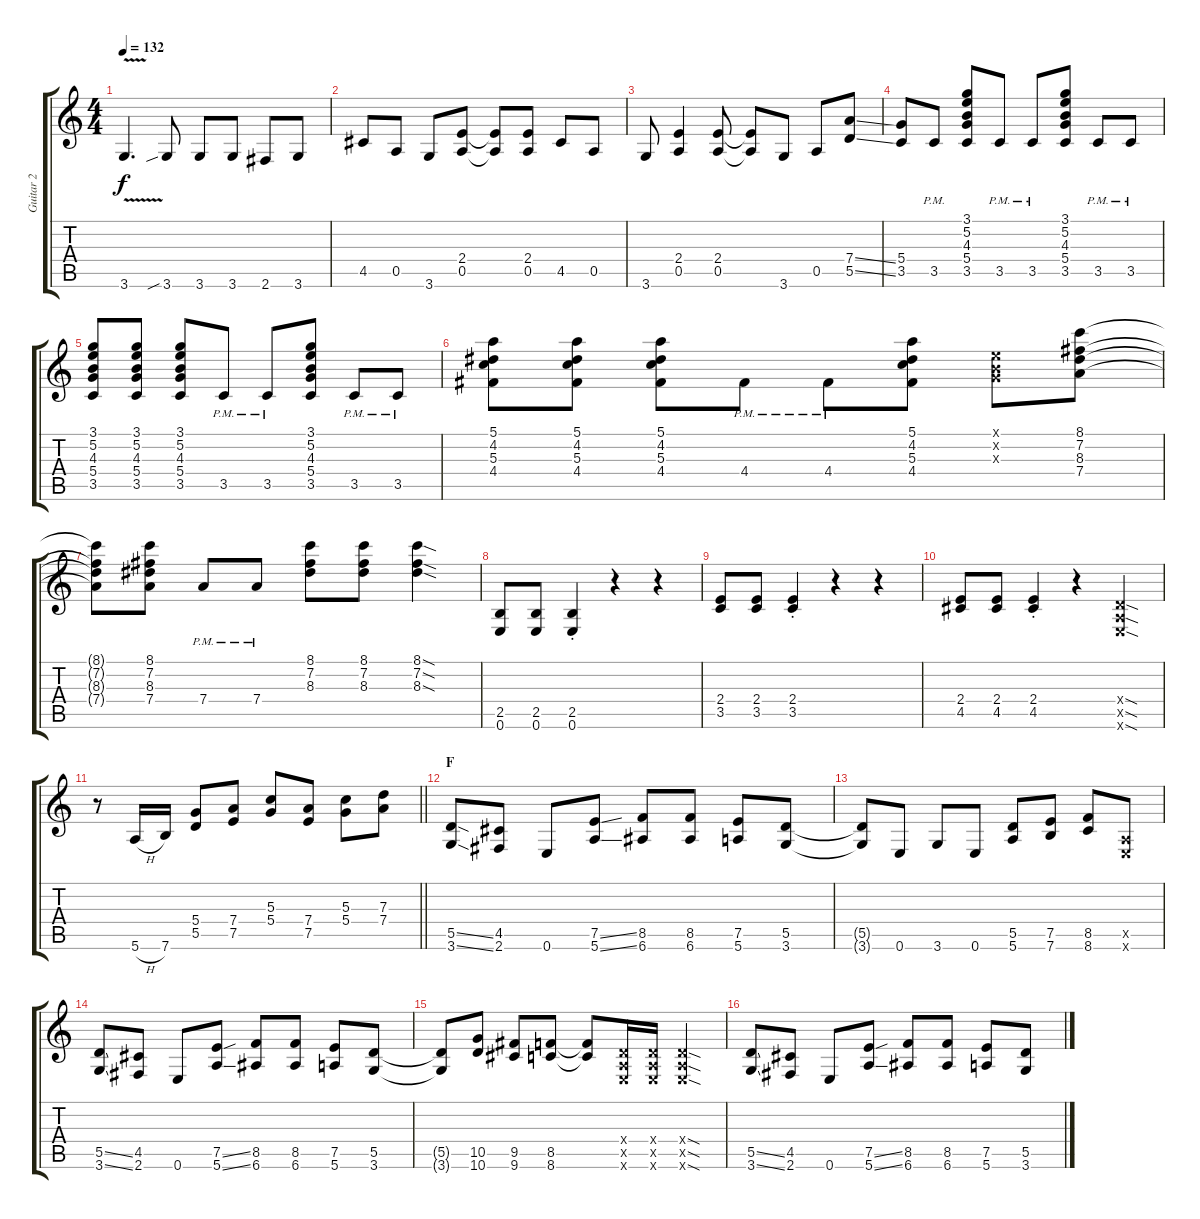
\track ("Guitar 2" "Guitar 2") {instrument distortionguitar}
\staff {score tabs}
\tuning (E4 B3 G3 D3 A2 E2) {hide}
\ts (4 4)
\tempo 132
\clef g2
\ks c
3.6{v t}.4{d dy f} 3.6{sib}.8 3.6.8 3.6.8 2.6.8 3.6.8 |
4.5.8 0.5.8 3.6.8 (2.4 0.5).8 (2.4{t} 0.5{t}).8 (2.4 0.5).8 4.5.8 0.5.8 |
3.6.8 (2.4 0.5).4 (2.4 0.5).8 (2.4{t} 0.5{t}).8 3.6.8 0.5.8 (7.4{ss} 5.5{ss}).8 |
(5.4 3.5).8 3.5{pm}.8 (3.1 5.2 4.3 5.4 3.5).8 3.5{pm}.8 3.5{pm}.8 (3.1 5.2 4.3 5.4 3.5).8 3.5{pm}.8 3.5{pm}.8 |
(3.1 5.2 4.3 5.4 3.5).8 (3.1 5.2 4.3 5.4 3.5).8 (3.1 5.2 4.3 5.4 3.5).8 3.5{pm}.8 3.5{pm}.8 (3.1 5.2 4.3 5.4 3.5).8 3.5{pm}.8 3.5{pm}.8 |
(5.1 4.2 5.3 4.4).8 (5.1 4.2 5.3 4.4).8 (5.1 4.2 5.3 4.4).8 4.4{pm}.8 4.4{pm}.8 (5.1 4.2 5.3 4.4).8 (0.1{x} 0.2{x} 0.3{x}).8 (8.1 7.2 8.3 7.4).8 |
(8.1{t} 7.2{t} 8.3{t} 7.4{t}).8 (8.1 7.2 8.3 7.4).8 7.4{pm}.8 7.4{pm}.8 (8.1 7.2 8.3).8 (8.1 7.2 8.3).8 (8.1{sod} 7.2{sod} 8.3{sod}).4 |
(2.5 0.6).8 (2.5 0.6).8 (2.5{st} 0.6).4 r.4 r.4 |
(2.4 3.5).8 (2.4 3.5).8 (2.4{st} 3.5).4 r.4 r.4 |
(2.4 4.5).8 (2.4 4.5).8 (2.4 4.5{st}).4 r.4 (0.4{sod x} 0.5{sod x} 0.6{sod x}).4 |
\barLineRight lightlight
r.8 5.6{h}.16 7.6.16 (5.4 5.5).8 (7.4 7.5).8 (5.3 5.4).8 (7.4 7.5).8 (5.3 5.4).8 (7.3 7.4).8 |
\section ("" "F")
(5.5{ss} 3.6{ss}).8 (4.5 2.6).8 0.6.8 (7.5{ss} 5.6{ss}).8 (8.5 6.6).8 (8.5 6.6).8 (7.5 5.6).8 (5.5 3.6).8 |
(5.5{t} 3.6{t}).8 0.6.8 3.6.8 0.6.8 (5.5 5.6).8 (7.5 7.6).8 (8.5 8.6).8 (0.5{x} 0.6{x}).8 |
(5.5{ss} 3.6{ss}).8 (4.5 2.6).8 0.6.8 (7.5{ss} 5.6{ss}).8 (8.5 6.6).8 (8.5 6.6).8 (7.5 5.6).8 (5.5 3.6).8 |
(5.5{t} 3.6{t}).8 (10.5 10.6).8 (9.5 9.6).8 (8.5 8.6).8 (8.5{t} 8.6{t}).8 (0.4{x} 0.5{x} 0.6{x}).16 (0.4{x} 0.5{x} 0.6{x}).16 (0.4{sod x} 0.5{sod x} 0.6{sod x}).4 |
(5.5{ss} 3.6{ss}).8 (4.5 2.6).8 0.6.8 (7.5{ss} 5.6{ss}).8 (8.5 6.6).8 (8.5 6.6).8 (7.5 5.6).8 (5.5 3.6).8
